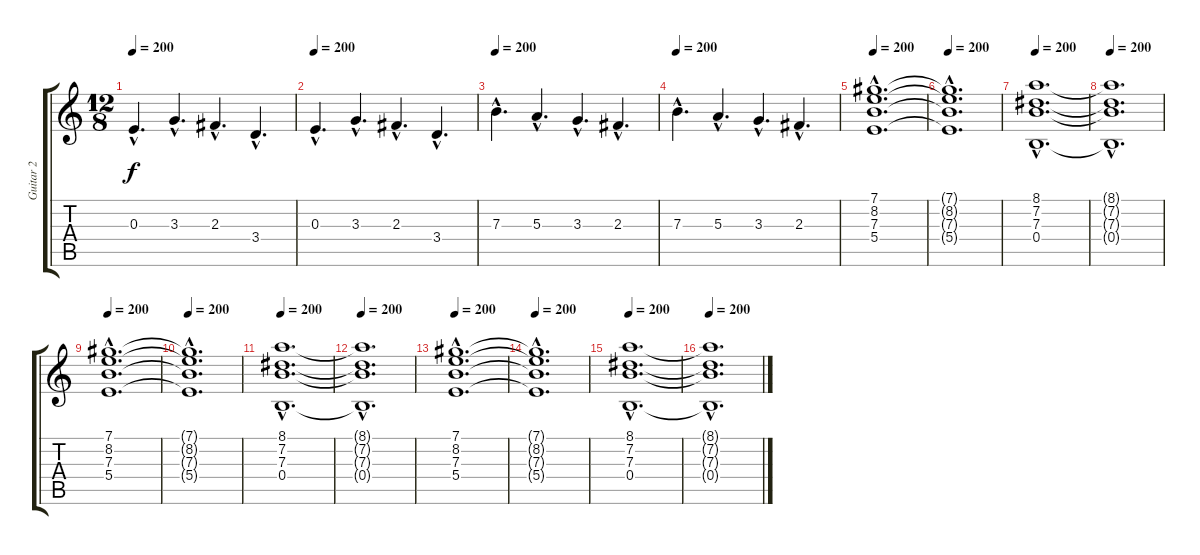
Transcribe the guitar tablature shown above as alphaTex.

\track ("Guitar 2" "Guitar 2") {instrument distortionguitar}
\staff {score tabs}
\tuning (Db4 Ab3 E3 B2 Gb2 B1) {hide}
\ts (12 8)
\tempo 200
\clef g2
\ks c
0.3{hac}.4{d dy f} 3.3{hac}.4{d} 2.3{hac}.4{d} 3.4{hac}.4{d} |
\tempo 200
0.3{hac}.4{d} 3.3{hac}.4{d} 2.3{hac}.4{d} 3.4{hac}.4{d} |
\tempo 200
7.3{hac}.4{d} 5.3{hac}.4{d} 3.3{hac}.4{d} 2.3{hac}.4{d} |
\tempo 200
7.3{hac}.4{d} 5.3{hac}.4{d} 3.3{hac}.4{d} 2.3{hac}.4{d} |
\tempo 200
(7.1{hac} 8.2{hac} 7.3{hac} 5.4{hac}).1{d volume 12} |
\tempo 200
(7.1{hac t} 8.2{hac t} 7.3{hac t} 5.4{hac t}).1{d} |
\tempo 200
(8.1{hac} 7.2{hac} 7.3{hac} 0.4{hac}).1{d} |
\tempo 200
(8.1{hac t} 7.2{hac t} 7.3{hac t} 0.4{hac t}).1{d} |
\tempo 200
(7.1{hac} 8.2{hac} 7.3{hac} 5.4{hac}).1{d volume 12} |
\tempo 200
(7.1{hac t} 8.2{hac t} 7.3{hac t} 5.4{hac t}).1{d} |
\tempo 200
(8.1{hac} 7.2{hac} 7.3{hac} 0.4{hac}).1{d} |
\tempo 200
(8.1{hac t} 7.2{hac t} 7.3{hac t} 0.4{hac t}).1{d} |
\tempo 200
(7.1{hac} 8.2{hac} 7.3{hac} 5.4{hac}).1{d volume 9} |
\tempo 200
(7.1{hac t} 8.2{hac t} 7.3{hac t} 5.4{hac t}).1{d} |
\tempo 200
(8.1{hac} 7.2{hac} 7.3{hac} 0.4{hac}).1{d} |
\tempo 200
(8.1{hac t} 7.2{hac t} 7.3{hac t} 0.4{hac t}).1{d}
